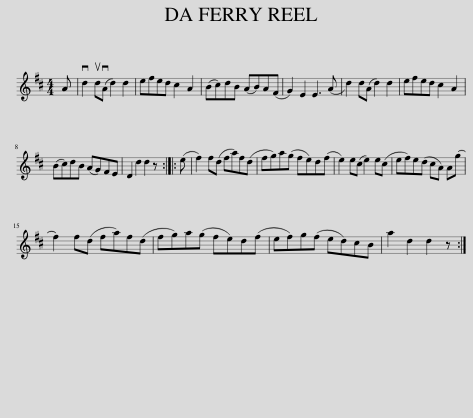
X:1
L:1/8
M:4/4
I:linebreak $
K:D
V:1 treble
V:1
 A | vd2 ud(vA d2) d2 | efed c2 A2 | (Bc)dB (AB)A(F | G2) E2 E3 (A | %5
 d2) d(A d2) d2 | efed c2 A2 |$ (Bc)dB (AG)FE | D2 d2 d2 z :: (e | %10
 f2) f(d fa)f(d | fg)a(g fe)d(f | e2) e(c e2) e(c | ef)e(d cA) A(g |$ f2) f(d fa)f(d | %15
 fg)a(g fe)d(f | ef)g(f ed)cB | a2 d2 d2 z :| %18
